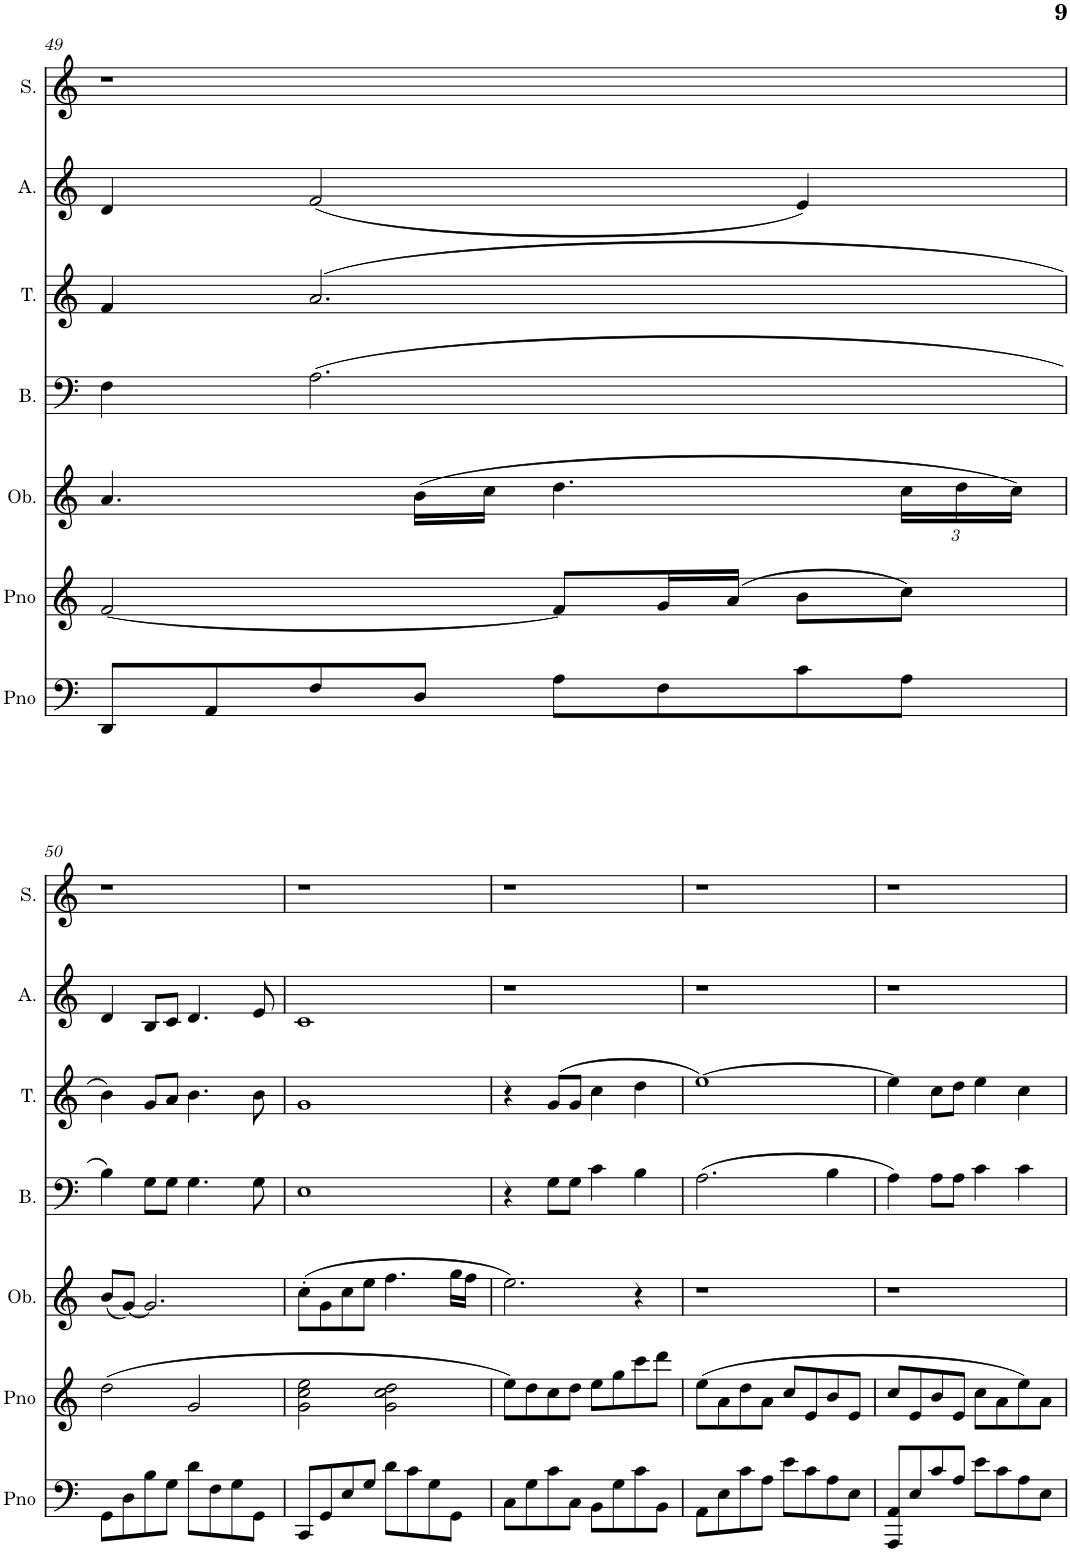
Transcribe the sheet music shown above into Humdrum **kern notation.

**kern	**kern	**kern	**kern	**kern	**kern	**kern
*part7	*part6	*part5	*part4	*part3	*part2	*part1
*staff7	*staff6	*staff5	*staff4	*staff3	*staff2	*staff1
*I"Piano	*I"Piano	*I"Oboe	*I"Bass	*I"Tenor	*I"Alto	*I"Soprano
*I'Pno	*I'Pno	*I'Ob.	*I'B.	*I'T.	*I'A.	*I'S.
!!LO:PB:g=z
*clefF4	*clefG2	*clefG2	*clefF4	*clefG2	*clefG2	*clefG2
*k[]	*k[]	*k[]	*k[]	*k[]	*k[]	*k[]
*M4/4	*M4/4	*	*	*	*M4/4	*M4/4
*met(c)	*met(c)	*	*	*	*met(c)	*met(c)
=49	=49	=49	=49	=49	=49	=49
8DD/L	[2f/	4.a/	4F\	4f/	4d/	1r
8AA/	.	.	.	.	.	.
8F/	.	.	(2.A\	(2.a/	(2f/	.
8D/J	.	(16b\LL	.	.	.	.
.	.	16cc\JJ	.	.	.	.
8A\L	8f/L]	4.dd\	.	.	.	.
8F\	16g/L	.	.	.	.	.
.	(16a/JJ	.	.	.	.	.
8c\	8b\L	.	.	.	4e/)	.
*	*	*Xbrackettup	*	*	*	*
8A\J	8cc\J)	24cc\LL	.	.	.	.
.	.	24dd\	.	.	.	.
.	.	24cc\JJ)	.	.	.	.
!!LO:LB:g=z
=50	=50	=50	=50	=50	=50	=50
8GG\L	(2dd\	(8b/L	4B\)	4b\)	4d/	1r
8D\	.	[8g/J)	.	.	.	.
8B\	.	2.g/]	8G\L	8g/L	8B/L	.
8G\J	.	.	8G\J	8a/J	8c/J	.
8d\L	2g/	.	4.G\	4.b\	4.d/	.
8F\	.	.	.	.	.	.
8G\	.	.	.	.	.	.
8GG\J	.	.	8G\	8b\	8e/	.
=51	=51	=51	=51	=51	=51	=51
8CC/L	2g\ 2cc\ 2ee\	(8cc'\L	1E	1g	1c	1r
8GG/	.	8g\	.	.	.	.
8E/	.	8cc\	.	.	.	.
8G/J	.	8ee\J	.	.	.	.
8d\L	2g\ 2cc\ 2dd\	4.ff\	.	.	.	.
8c\	.	.	.	.	.	.
8G\	.	.	.	.	.	.
8GG\J	.	16gg\LL	.	.	.	.
.	.	16ff\JJ	.	.	.	.
=52	=52	=52	=52	=52	=52	=52
8C\L	8ee\L)	2.ee\)	4r	4r	1r	1r
8G\	8dd\	.	.	.	.	.
8c\	8cc\	.	8G\L	(8g/L	.	.
8C\J	8dd\J	.	8G\J	8g/J	.	.
8BB\L	8ee\L	.	4c\	4cc\	.	.
8G\	8gg\	.	.	.	.	.
8c\	8ccc\	4r	4B\	4dd\	.	.
8BB\J	8ddd\J	.	.	.	.	.
=53	=53	=53	=53	=53	=53	=53
8AA\L	(8ee\L	1r	(2.A\	[1ee)	1r	1r
8E\	8a\	.	.	.	.	.
8c\	8dd\	.	.	.	.	.
8A\J	8a\J	.	.	.	.	.
8e\L	8cc/L	.	.	.	.	.
8c\	8e/	.	.	.	.	.
8A\	8b/	.	4B\	.	.	.
8E\J	8e/J	.	.	.	.	.
=54	=54	=54	=54	=54	=54	=54
8AAA/ 8AA/L	8cc/L	1r	4A\)	4ee\]	1r	1r
8E/	8e/	.	.	.	.	.
8c/	8b/	.	8A\L	8cc\L	.	.
8A/J	8e/J	.	8A\J	8dd\J	.	.
8e\L	8cc\L	.	4c\	4ee\	.	.
8c\	8a\	.	.	.	.	.
8A\	8ee\)	.	4c\	4cc\	.	.
8E\J	8a\J	.	.	.	.	.
=	=	=	=	=	=	=
*-	*-	*-	*-	*-	*-	*-
